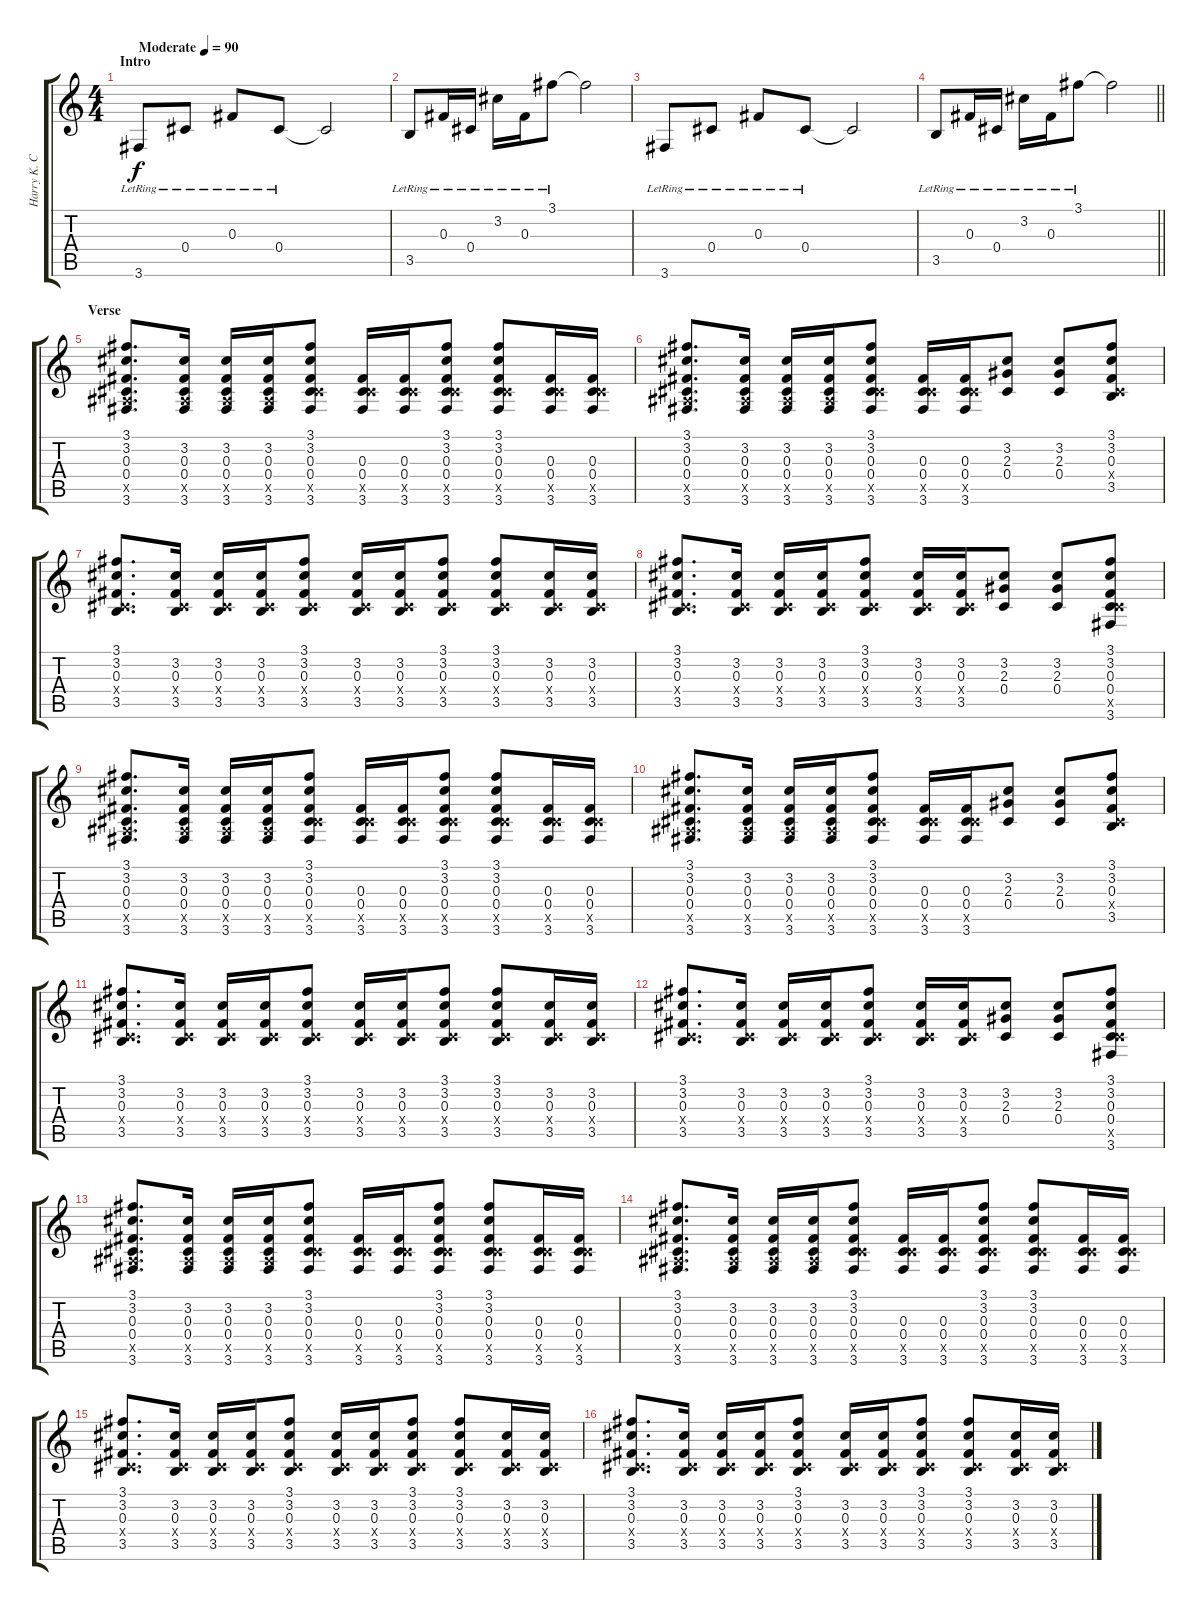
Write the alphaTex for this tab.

\track ("Harry K. Cody Acoustic" "Harry K. C") {instrument acousticguitarsteel}
\staff {score tabs}
\tuning (Eb4 Bb3 Gb3 Db3 Ab2 Eb2) {hide}
\ts (4 4)
\section ("" "Intro")
\tempo (90 "Moderate")
\clef g2
\ks c
3.6{lr}.8{dy f instrument acousticguitarsteel} 0.4{lr}.8 0.3{lr}.8 0.4{lr}.8 0.4{t}.2 |
3.5{lr}.8 0.3{lr}.16 0.4{lr}.16 3.2{lr}.16 0.3{lr}.16 3.1{lr}.8 3.1{t}.2 |
3.6{lr}.8 0.4{lr}.8 0.3{lr}.8 0.4{lr}.8 0.4{t}.2 |
\barLineRight lightlight
3.5{lr}.8 0.3{lr}.16 0.4{lr}.16 3.2{lr}.16 0.3{lr}.16 3.1{lr}.8 3.1{t}.2 |
\section ("" "Verse")
(3.1 3.2 0.3 0.4 2.5{x} 3.6).8{d} (3.2 0.3 0.4 2.5{x} 3.6).16 (3.2 0.3 0.4 2.5{x} 3.6).16 (3.2 0.3 0.4 2.5{x} 3.6).16 (3.1 3.2 0.3 0.4 5.5{x} 3.6).8 (0.3 0.4 5.5{x} 3.6).16 (0.3 0.4 5.5{x} 3.6).16 (3.1 3.2 0.3 0.4 5.5{x} 3.6).8 (3.1 3.2 0.3 0.4 5.5{x} 3.6).8 (0.3 0.4 5.5{x} 3.6).16 (0.3 0.4 5.5{x} 3.6).16 |
(3.1 3.2 0.3 0.4 2.5{x} 3.6).8{d} (3.2 0.3 0.4 2.5{x} 3.6).16 (3.2 0.3 0.4 2.5{x} 3.6).16 (3.2 0.3 0.4 2.5{x} 3.6).16 (3.1 3.2 0.3 0.4 5.5{x} 3.6).8 (0.3 0.4 5.5{x} 3.6).16 (0.3 0.4 5.5{x} 3.6).16 (3.2 2.3 0.4).8 (3.2 2.3 0.4).8 (3.1 3.2 0.3 0.4{x} 3.5).8 |
(3.1 3.2 0.3 0.4{x} 3.5).8{d} (3.2 0.3 0.4{x} 3.5).16 (3.2 0.3 0.4{x} 3.5).16 (3.2 0.3 0.4{x} 3.5).16 (3.1 3.2 0.3 0.4{x} 3.5).8 (3.2 0.3 0.4{x} 3.5).16 (3.2 0.3 0.4{x} 3.5).16 (3.1 3.2 0.3 0.4{x} 3.5).8 (3.1 3.2 0.3 0.4{x} 3.5).8 (3.2 0.3 0.4{x} 3.5).16 (3.2 0.3 0.4{x} 3.5).16 |
(3.1 3.2 0.3 0.4{x} 3.5).8{d} (3.2 0.3 0.4{x} 3.5).16 (3.2 0.3 0.4{x} 3.5).16 (3.2 0.3 0.4{x} 3.5).16 (3.1 3.2 0.3 0.4{x} 3.5).8 (3.2 0.3 0.4{x} 3.5).16 (3.2 0.3 0.4{x} 3.5).16 (3.2 2.3 0.4).8 (3.2 2.3 0.4).8 (3.1 3.2 0.3 0.4 5.5{x} 3.6).8 |
(3.1 3.2 0.3 0.4 2.5{x} 3.6).8{d} (3.2 0.3 0.4 2.5{x} 3.6).16 (3.2 0.3 0.4 2.5{x} 3.6).16 (3.2 0.3 0.4 2.5{x} 3.6).16 (3.1 3.2 0.3 0.4 5.5{x} 3.6).8 (0.3 0.4 5.5{x} 3.6).16 (0.3 0.4 5.5{x} 3.6).16 (3.1 3.2 0.3 0.4 5.5{x} 3.6).8 (3.1 3.2 0.3 0.4 5.5{x} 3.6).8 (0.3 0.4 5.5{x} 3.6).16 (0.3 0.4 5.5{x} 3.6).16 |
(3.1 3.2 0.3 0.4 2.5{x} 3.6).8{d} (3.2 0.3 0.4 2.5{x} 3.6).16 (3.2 0.3 0.4 2.5{x} 3.6).16 (3.2 0.3 0.4 2.5{x} 3.6).16 (3.1 3.2 0.3 0.4 5.5{x} 3.6).8 (0.3 0.4 5.5{x} 3.6).16 (0.3 0.4 5.5{x} 3.6).16 (3.2 2.3 0.4).8 (3.2 2.3 0.4).8 (3.1 3.2 0.3 0.4{x} 3.5).8 |
(3.1 3.2 0.3 0.4{x} 3.5).8{d} (3.2 0.3 0.4{x} 3.5).16 (3.2 0.3 0.4{x} 3.5).16 (3.2 0.3 0.4{x} 3.5).16 (3.1 3.2 0.3 0.4{x} 3.5).8 (3.2 0.3 0.4{x} 3.5).16 (3.2 0.3 0.4{x} 3.5).16 (3.1 3.2 0.3 0.4{x} 3.5).8 (3.1 3.2 0.3 0.4{x} 3.5).8 (3.2 0.3 0.4{x} 3.5).16 (3.2 0.3 0.4{x} 3.5).16 |
(3.1 3.2 0.3 0.4{x} 3.5).8{d} (3.2 0.3 0.4{x} 3.5).16 (3.2 0.3 0.4{x} 3.5).16 (3.2 0.3 0.4{x} 3.5).16 (3.1 3.2 0.3 0.4{x} 3.5).8 (3.2 0.3 0.4{x} 3.5).16 (3.2 0.3 0.4{x} 3.5).16 (3.2 2.3 0.4).8 (3.2 2.3 0.4).8 (3.1 3.2 0.3 0.4 5.5{x} 3.6).8 |
(3.1 3.2 0.3 0.4 2.5{x} 3.6).8{d} (3.2 0.3 0.4 2.5{x} 3.6).16 (3.2 0.3 0.4 2.5{x} 3.6).16 (3.2 0.3 0.4 2.5{x} 3.6).16 (3.1 3.2 0.3 0.4 5.5{x} 3.6).8 (0.3 0.4 5.5{x} 3.6).16 (0.3 0.4 5.5{x} 3.6).16 (3.1 3.2 0.3 0.4 5.5{x} 3.6).8 (3.1 3.2 0.3 0.4 5.5{x} 3.6).8 (0.3 0.4 5.5{x} 3.6).16 (0.3 0.4 5.5{x} 3.6).16 |
(3.1 3.2 0.3 0.4 2.5{x} 3.6).8{d} (3.2 0.3 0.4 2.5{x} 3.6).16 (3.2 0.3 0.4 2.5{x} 3.6).16 (3.2 0.3 0.4 2.5{x} 3.6).16 (3.1 3.2 0.3 0.4 5.5{x} 3.6).8 (0.3 0.4 5.5{x} 3.6).16 (0.3 0.4 5.5{x} 3.6).16 (3.1 3.2 0.3 0.4 5.5{x} 3.6).8 (3.1 3.2 0.3 0.4 5.5{x} 3.6).8 (0.3 0.4 5.5{x} 3.6).16 (0.3 0.4 5.5{x} 3.6).16 |
(3.1 3.2 0.3 0.4{x} 3.5).8{d} (3.2 0.3 0.4{x} 3.5).16 (3.2 0.3 0.4{x} 3.5).16 (3.2 0.3 0.4{x} 3.5).16 (3.1 3.2 0.3 0.4{x} 3.5).8 (3.2 0.3 0.4{x} 3.5).16 (3.2 0.3 0.4{x} 3.5).16 (3.1 3.2 0.3 0.4{x} 3.5).8 (3.1 3.2 0.3 0.4{x} 3.5).8 (3.2 0.3 0.4{x} 3.5).16 (3.2 0.3 0.4{x} 3.5).16 |
(3.1 3.2 0.3 0.4{x} 3.5).8{d} (3.2 0.3 0.4{x} 3.5).16 (3.2 0.3 0.4{x} 3.5).16 (3.2 0.3 0.4{x} 3.5).16 (3.1 3.2 0.3 0.4{x} 3.5).8 (3.2 0.3 0.4{x} 3.5).16 (3.2 0.3 0.4{x} 3.5).16 (3.1 3.2 0.3 0.4{x} 3.5).8 (3.1 3.2 0.3 0.4{x} 3.5).8 (3.2 0.3 0.4{x} 3.5).16 (3.2 0.3 0.4{x} 3.5).16
